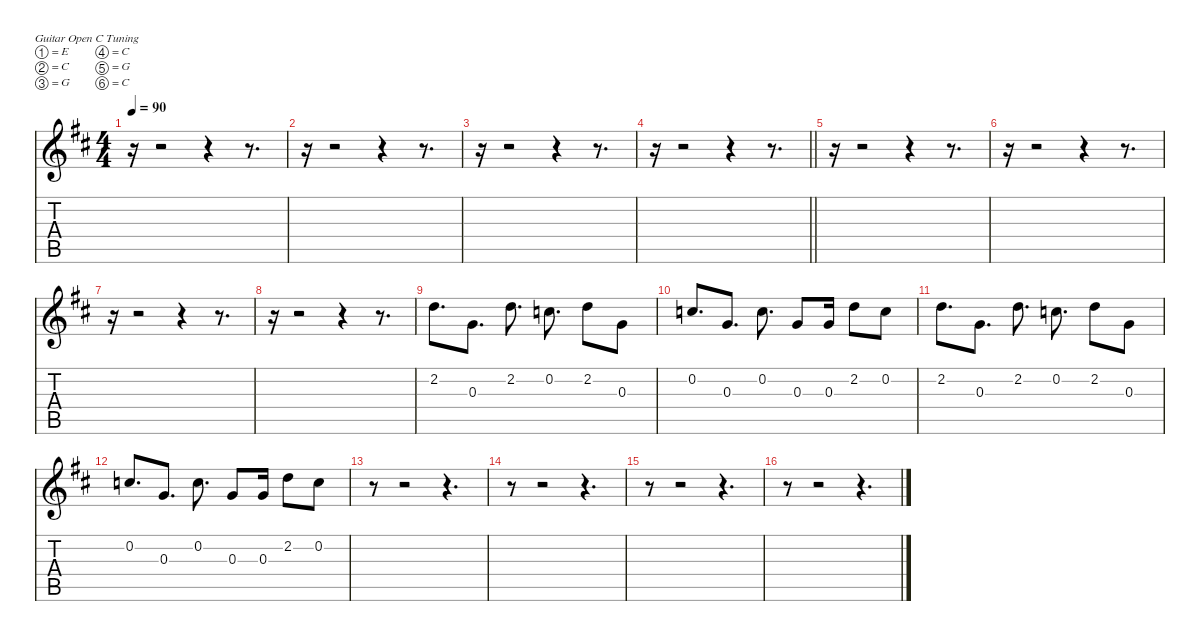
\defaultSystemsLayout 4
\hideDynamics
\bracketExtendMode nobrackets
\singleTrackTrackNamePolicy hidden
\multiTrackTrackNamePolicy hidden
\otherSystemsTrackNameOrientation horizontal
\track ("Guitar L" "s.guit.") {instrument acousticguitarsteel}
\staff {score tabs}
\tuning (E4 C4 G3 C3 G2 C2)
\ts (4 4)
\tempo 90
\clef g2
\ks bminor
r.16{dy p beam Down} r.2{beam Down} r.4{beam Down} r.8{d beam Down} |
r.16{beam Down} r.2{beam Down} r.4{beam Down} r.8{d beam Down} |
r.16{beam Down} r.2{beam Down} r.4{beam Down} r.8{d beam Down} |
\barLineRight lightlight
r.16{beam Down} r.2{beam Down} r.4{beam Down} r.8{d beam Down} |
r.16{beam Down} r.2{beam Down} r.4{beam Down} r.8{d beam Down} |
r.16{beam Down} r.2{beam Down} r.4{beam Down} r.8{d beam Down} |
r.16{beam Down} r.2{beam Down} r.4{beam Down} r.8{d beam Down} |
r.16{beam Down} r.2{beam Down} r.4{beam Down} r.8{d beam Down} |
2.2{acc forcenatural}.8{d beam Down} 0.3{acc forcenatural}.8{d beam Down} 2.2{acc forcenatural}.8{d beam Down} 0.2{acc forcenatural}.8{d beam Down} 2.2{acc forcenatural}.8{beam Down} 0.3{acc forcenatural}.8{beam Down} |
0.2{acc forcenatural}.8{d beam Up} 0.3{acc forcenatural}.8{d beam Up} 0.2{acc forcenatural}.8{d beam Down} 0.3{acc forcenatural}.8{beam Up} 0.3{acc forcenatural}.16{beam Up} 2.2{acc forcenatural}.8{beam Down} 0.2{acc forcenatural}.8{beam Down} |
2.2{acc forcenatural}.8{d beam Down} 0.3{acc forcenatural}.8{d beam Down} 2.2{acc forcenatural}.8{d beam Down} 0.2{acc forcenatural}.8{d beam Down} 2.2{acc forcenatural}.8{beam Down} 0.3{acc forcenatural}.8{beam Down} |
0.2{acc forcenatural}.8{d beam Up} 0.3{acc forcenatural}.8{d beam Up} 0.2{acc forcenatural}.8{d beam Down} 0.3{acc forcenatural}.8{beam Up} 0.3{acc forcenatural}.16{beam Up} 2.2{acc forcenatural}.8{beam Down} 0.2{acc forcenatural}.8{beam Down} |
r.8{beam Down} r.2{beam Down} r.4{d beam Down} |
r.8{beam Down} r.2{beam Down} r.4{d beam Down} |
r.8{beam Down} r.2{beam Down} r.4{d beam Down} |
r.8{beam Down} r.2{beam Down} r.4{d beam Down}
